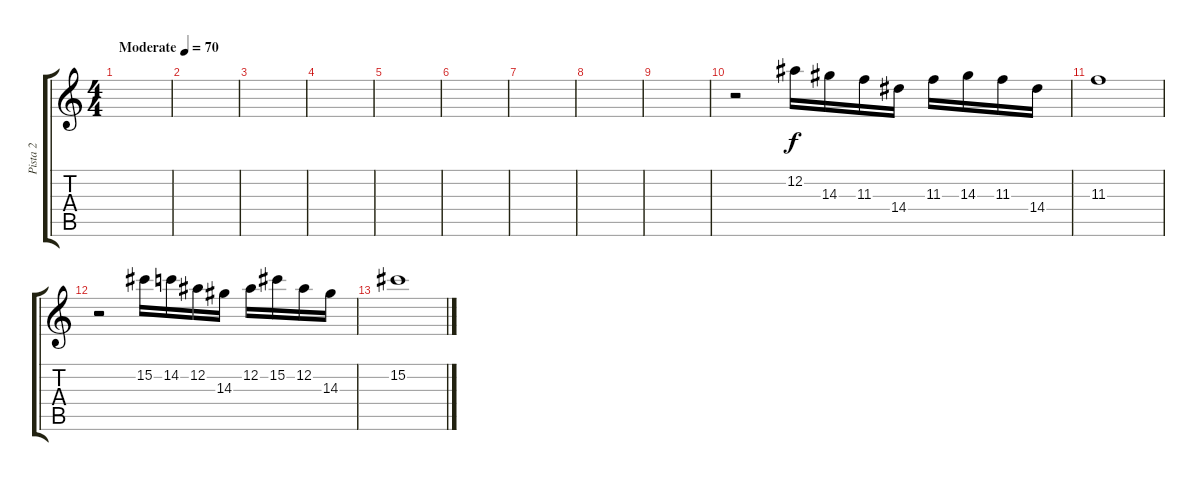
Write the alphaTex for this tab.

\track ("Pista 2" "Pista 2") {instrument acousticguitarsteel}
\staff {score tabs}
\tuning (Eb4 Bb3 Gb3 Db3 Ab2 Eb2) {hide}
\ts (4 4)
\tempo (70 "Moderate")
\clef g2
\ks c
|
|
|
|
|
|
|
|
|
r.2 12.2.16 14.3.16 11.3.16 14.4.16 11.3.16 14.3.16 11.3.16 14.4.16 |
11.3.1 |
r.2 15.2.16 14.2.16 12.2.16 14.3.16 12.2.16 15.2.16 12.2.16 14.3.16 |
15.2.1
